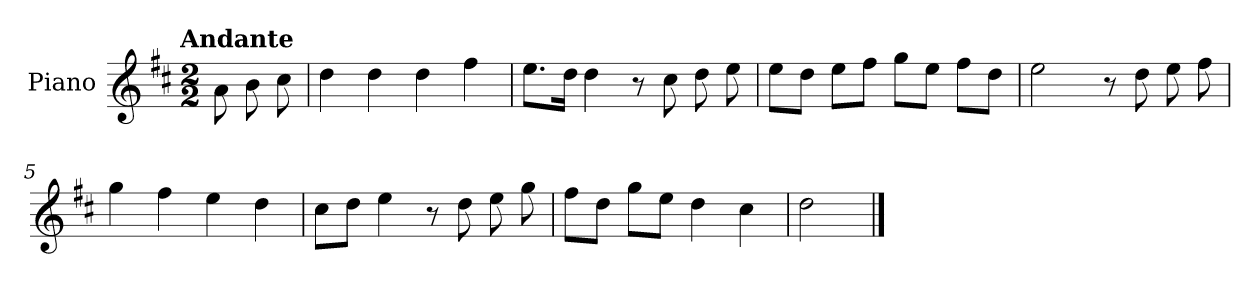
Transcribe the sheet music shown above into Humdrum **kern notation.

**kern
*part1
*staff1
*I"Piano
*I'Pno.
*clefG2
*k[f#c#]
!!LO:TX:omd:t=Andante
*M2/2
*MM92
=
8a\
8b\
8cc#\
=1
4dd\
4dd\
4dd\
4ff#\
=2
8.ee\L
16dd\Jk
4dd\
8r
8cc#\
8dd\
8ee\
=3
8ee\L
8dd\J
8ee\L
8ff#\J
8gg\L
8ee\J
8ff#\L
8dd\J
!!LO:LB:g=z
=4
2ee\
8r
8dd\
8ee\
8ff#\
=5
4gg\
4ff#\
4ee\
4dd\
=6
8cc#\L
8dd\J
4ee\
8r
8dd\
8ee\
8gg\
=7
8ff#\L
8dd\J
8gg\L
8ee\J
4dd\
4cc#\
=8
2dd\
==
*-
